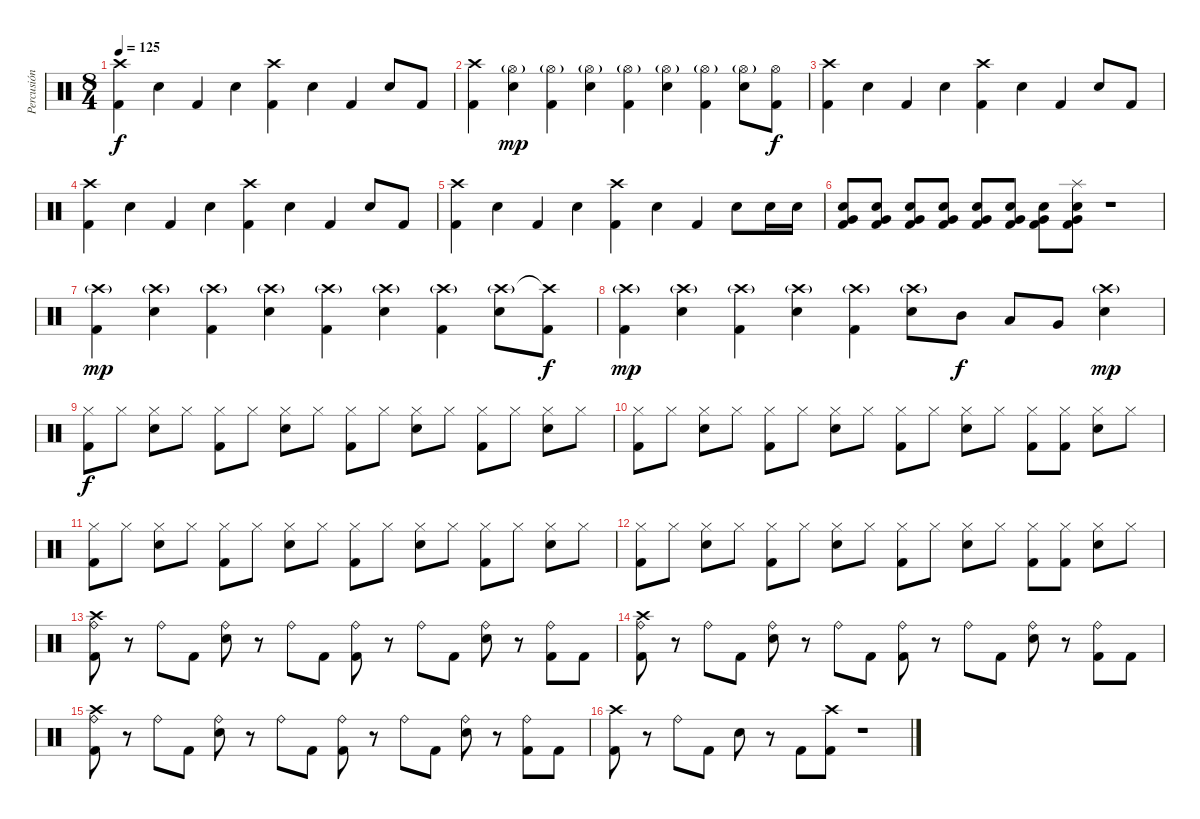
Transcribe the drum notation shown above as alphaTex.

\track ("Percusión" "Percusión") {instrument percussion}
\staff {score}
\articulation defaults
\ts (8 4)
\tempo 125
\clef neutral
\ks c
("Crash high (hit)" "Kick (hit) 2").4{dy f} "Snare (hit) 2".4 "Kick (hit) 2".4 "Snare (hit) 2".4 ("Crash high (hit)" "Kick (hit) 2").4 "Snare (hit) 2".4 "Kick (hit) 2".4 "Snare (hit) 2".8 "Kick (hit) 2".8 |
("Crash high (hit)" "Kick (hit) 2").4 ("Hi-Hat (open)"{g} "Snare (hit) 2").4{dy mp} ("Hi-Hat (open)"{g} "Kick (hit) 2").4 ("Hi-Hat (open)"{g} "Snare (hit) 2").4 ("Hi-Hat (open)"{g} "Kick (hit) 2").4 ("Hi-Hat (open)"{g} "Snare (hit) 2").4 ("Hi-Hat (open)"{g} "Kick (hit) 2").4 ("Hi-Hat (open)"{g} "Snare (hit) 2").8 ("Hi-Hat (open)" "Kick (hit) 2").8{dy f} |
("Crash high (hit)" "Kick (hit) 2").4 "Snare (hit) 2".4 "Kick (hit) 2".4 "Snare (hit) 2".4 ("Crash high (hit)" "Kick (hit) 2").4 "Snare (hit) 2".4 "Kick (hit) 2".4 "Snare (hit) 2".8 "Kick (hit) 2".8 |
("Crash high (hit)" "Kick (hit) 2").4 "Snare (hit) 2".4 "Kick (hit) 2".4 "Snare (hit) 2".4 ("Crash high (hit)" "Kick (hit) 2").4 "Snare (hit) 2".4 "Kick (hit) 2".4 "Snare (hit) 2".8 "Kick (hit) 2".8 |
("Crash high (hit)" "Kick (hit) 2").4 "Snare (hit) 2".4 "Kick (hit) 2".4 "Snare (hit) 2".4 ("Crash high (hit)" "Kick (hit) 2").4 "Snare (hit) 2".4 "Kick (hit) 2".4 "Snare (hit) 2".8 "Snare (hit) 2".16 "Snare (hit) 2".16 |
("Very Low Tom (hit)" "Snare (hit) 2" "Kick (hit) 2").8 ("Very Low Tom (hit)" "Snare (hit) 2" "Kick (hit) 2").8 ("Very Low Tom (hit)" "Snare (hit) 2" "Kick (hit) 2").8 ("Very Low Tom (hit)" "Snare (hit) 2" "Kick (hit) 2").8 ("Very Low Tom (hit)" "Snare (hit) 2" "Kick (hit) 2").8 ("Very Low Tom (hit)" "Snare (hit) 2" "Kick (hit) 2").8 ("Very Low Tom (hit)" "Snare (hit) 2" "Kick (hit) 2").8 ("Splash (hit)" "Very Low Tom (hit)" "Snare (hit) 2" "Kick (hit) 2").8 r.1 |
("Crash high (hit)"{g} "Kick (hit) 2").4{dy mp} ("Crash high (hit)"{g} "Snare (hit) 2").4 ("Crash high (hit)"{g} "Kick (hit) 2").4 ("Crash high (hit)"{g} "Snare (hit) 2").4 ("Crash high (hit)"{g} "Kick (hit) 2").4 ("Crash high (hit)"{g} "Snare (hit) 2").4 ("Crash high (hit)"{g} "Kick (hit) 2").4 ("Crash high (hit)"{g} "Snare (hit) 2").8 ("Crash high (hit)"{t} "Kick (hit) 2").8{dy f} |
("Crash high (hit)"{g} "Kick (hit) 2").4{dy mp} ("Crash high (hit)"{g} "Snare (hit) 2").4 ("Crash high (hit)"{g} "Kick (hit) 2").4 ("Crash high (hit)"{g} "Snare (hit) 2").4 ("Crash high (hit)"{g} "Kick (hit) 2").4 ("Crash high (hit)"{g} "Snare (hit) 2").8 "Mid Tom (hit)".8{dy f} "Low Tom (hit)".8 "Very Low Tom (hit)".8 ("Crash high (hit)"{g} "Snare (hit) 2").4{dy mp} |
("Hi-Hat (closed)" "Kick (hit) 2").8{dy f} "Hi-Hat (closed)".8 ("Hi-Hat (closed)" "Snare (hit) 2").8 "Hi-Hat (closed)".8 ("Hi-Hat (closed)" "Kick (hit) 2").8 "Hi-Hat (closed)".8 ("Hi-Hat (closed)" "Snare (hit) 2").8 "Hi-Hat (closed)".8 ("Hi-Hat (closed)" "Kick (hit) 2").8 "Hi-Hat (closed)".8 ("Hi-Hat (closed)" "Snare (hit) 2").8 "Hi-Hat (closed)".8 ("Hi-Hat (closed)" "Kick (hit) 2").8 "Hi-Hat (closed)".8 ("Hi-Hat (closed)" "Snare (hit) 2").8 "Hi-Hat (closed)".8 |
("Hi-Hat (closed)" "Kick (hit) 2").8 "Hi-Hat (closed)".8 ("Hi-Hat (closed)" "Snare (hit) 2").8 "Hi-Hat (closed)".8 ("Hi-Hat (closed)" "Kick (hit) 2").8 "Hi-Hat (closed)".8 ("Hi-Hat (closed)" "Snare (hit) 2").8 "Hi-Hat (closed)".8 ("Hi-Hat (closed)" "Kick (hit) 2").8 "Hi-Hat (closed)".8 ("Hi-Hat (closed)" "Snare (hit) 2").8 "Hi-Hat (closed)".8 ("Hi-Hat (closed)" "Kick (hit) 2").8 ("Hi-Hat (closed)" "Kick (hit) 2").8 ("Hi-Hat (closed)" "Snare (hit) 2").8 "Hi-Hat (closed)".8 |
("Hi-Hat (closed)" "Kick (hit) 2").8 "Hi-Hat (closed)".8 ("Hi-Hat (closed)" "Snare (hit) 2").8 "Hi-Hat (closed)".8 ("Hi-Hat (closed)" "Kick (hit) 2").8 "Hi-Hat (closed)".8 ("Hi-Hat (closed)" "Snare (hit) 2").8 "Hi-Hat (closed)".8 ("Hi-Hat (closed)" "Kick (hit) 2").8 "Hi-Hat (closed)".8 ("Hi-Hat (closed)" "Snare (hit) 2").8 "Hi-Hat (closed)".8 ("Hi-Hat (closed)" "Kick (hit) 2").8 "Hi-Hat (closed)".8 ("Hi-Hat (closed)" "Snare (hit) 2").8 "Hi-Hat (closed)".8 |
("Hi-Hat (closed)" "Kick (hit) 2").8 "Hi-Hat (closed)".8 ("Hi-Hat (closed)" "Snare (hit) 2").8 "Hi-Hat (closed)".8 ("Hi-Hat (closed)" "Kick (hit) 2").8 "Hi-Hat (closed)".8 ("Hi-Hat (closed)" "Snare (hit) 2").8 "Hi-Hat (closed)".8 ("Hi-Hat (closed)" "Kick (hit) 2").8 "Hi-Hat (closed)".8 ("Hi-Hat (closed)" "Snare (hit) 2").8 "Hi-Hat (closed)".8 ("Hi-Hat (closed)" "Kick (hit) 2").8 ("Hi-Hat (closed)" "Kick (hit) 2").8 ("Hi-Hat (closed)" "Snare (hit) 2").8 "Hi-Hat (closed)".8 |
("Ride (bell)" "Crash high (hit)" "Kick (hit) 2").8 r.8 "Ride (bell)".8 "Kick (hit) 2".8 ("Ride (bell)" "Snare (hit) 2").8 r.8 "Ride (bell)".8 "Kick (hit) 2".8 ("Ride (bell)" "Kick (hit) 2").8 r.8 "Ride (bell)".8 "Kick (hit) 2".8 ("Ride (bell)" "Snare (hit) 2").8 r.8 ("Ride (bell)" "Kick (hit) 2").8 "Kick (hit) 2".8 |
("Ride (bell)" "Crash high (hit)" "Kick (hit) 2").8 r.8 "Ride (bell)".8 "Kick (hit) 2".8 ("Ride (bell)" "Snare (hit) 2").8 r.8 "Ride (bell)".8 "Kick (hit) 2".8 ("Ride (bell)" "Kick (hit) 2").8 r.8 "Ride (bell)".8 "Kick (hit) 2".8 ("Ride (bell)" "Snare (hit) 2").8 r.8 ("Ride (bell)" "Kick (hit) 2").8 "Kick (hit) 2".8 |
("Ride (bell)" "Crash high (hit)" "Kick (hit) 2").8 r.8 "Ride (bell)".8 "Kick (hit) 2".8 ("Ride (bell)" "Snare (hit) 2").8 r.8 "Ride (bell)".8 "Kick (hit) 2".8 ("Ride (bell)" "Kick (hit) 2").8 r.8 "Ride (bell)".8 "Kick (hit) 2".8 ("Ride (bell)" "Snare (hit) 2").8 r.8 ("Ride (bell)" "Kick (hit) 2").8 "Kick (hit) 2".8 |
("Crash high (hit)" "Kick (hit) 2").8 r.8 "Ride (bell)".8 "Kick (hit) 2".8 "Snare (hit) 2".8 r.8 "Kick (hit) 2".8 ("Crash high (hit)" "Kick (hit) 2").8 r.1
